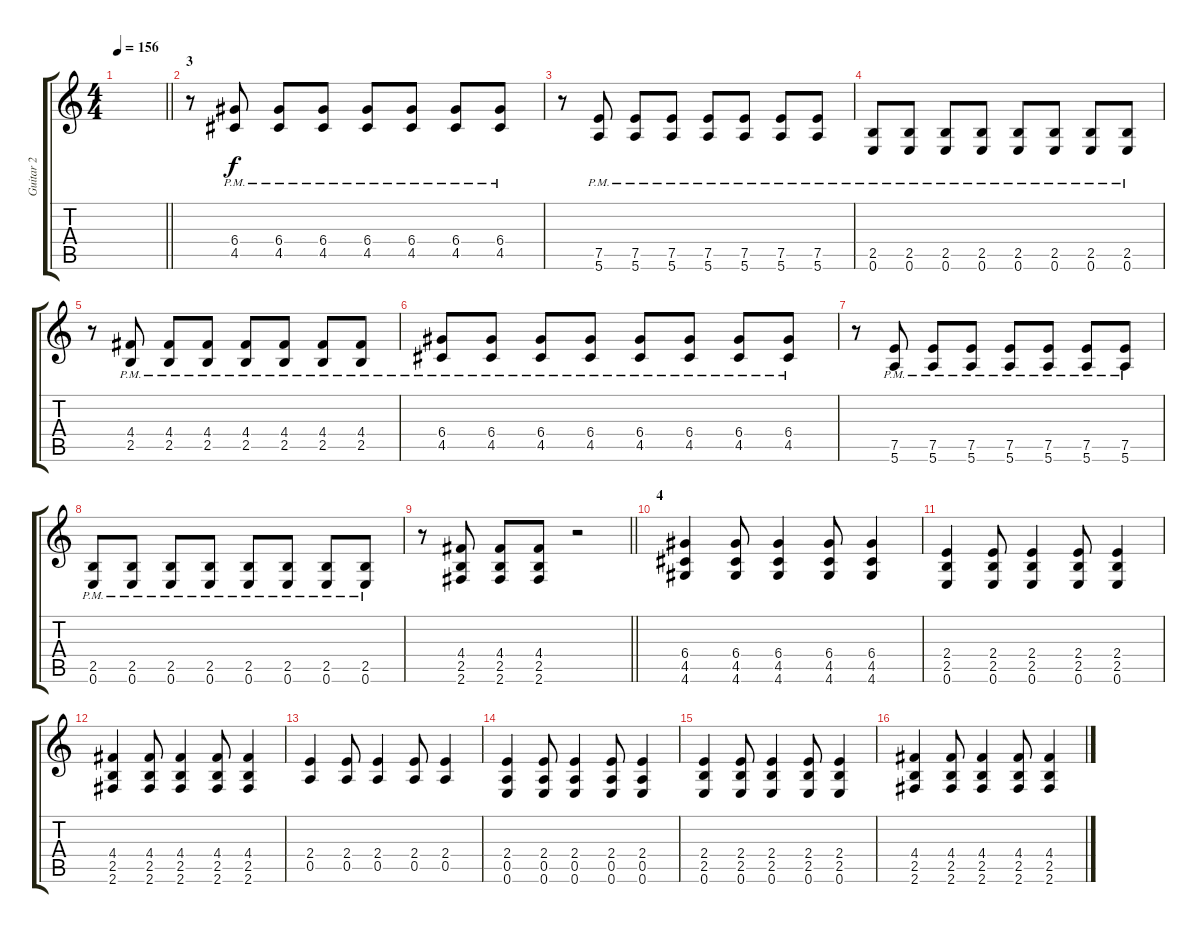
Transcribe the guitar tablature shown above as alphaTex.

\track ("Guitar 2" "Guitar 2") {instrument distortionguitar}
\staff {score tabs}
\tuning (E4 B3 G3 D3 A2 E2) {hide}
\ts (4 4)
\tempo 156
\clef g2
\barLineRight lightlight
\ks c
|
\section ("" "3")
r.8 (6.4{pm} 4.5{pm}).8 (6.4{pm} 4.5{pm}).8 (6.4{pm} 4.5{pm}).8 (6.4{pm} 4.5{pm}).8 (6.4{pm} 4.5{pm}).8 (6.4{pm} 4.5{pm}).8 (6.4{pm} 4.5{pm}).8 |
r.8 (7.5{pm} 5.6{pm}).8 (7.5{pm} 5.6{pm}).8 (7.5{pm} 5.6{pm}).8 (7.5{pm} 5.6{pm}).8 (7.5{pm} 5.6{pm}).8 (7.5{pm} 5.6{pm}).8 (7.5{pm} 5.6{pm}).8 |
(2.5{pm} 0.6{pm}).8 (2.5{pm} 0.6{pm}).8 (2.5{pm} 0.6{pm}).8 (2.5{pm} 0.6{pm}).8 (2.5{pm} 0.6{pm}).8 (2.5{pm} 0.6{pm}).8 (2.5{pm} 0.6{pm}).8 (2.5{pm} 0.6{pm}).8 |
r.8 (4.4{pm} 2.5{pm}).8 (4.4{pm} 2.5{pm}).8 (4.4{pm} 2.5{pm}).8 (4.4{pm} 2.5{pm}).8 (4.4{pm} 2.5{pm}).8 (4.4{pm} 2.5{pm}).8 (4.4{pm} 2.5{pm}).8 |
(6.4{pm} 4.5{pm}).8 (6.4{pm} 4.5{pm}).8 (6.4{pm} 4.5{pm}).8 (6.4{pm} 4.5{pm}).8 (6.4{pm} 4.5{pm}).8 (6.4{pm} 4.5{pm}).8 (6.4{pm} 4.5{pm}).8 (6.4{pm} 4.5{pm}).8 |
r.8 (7.5{pm} 5.6{pm}).8 (7.5{pm} 5.6{pm}).8 (7.5{pm} 5.6{pm}).8 (7.5{pm} 5.6{pm}).8 (7.5{pm} 5.6{pm}).8 (7.5{pm} 5.6{pm}).8 (7.5{pm} 5.6{pm}).8 |
(2.5{pm} 0.6{pm}).8 (2.5{pm} 0.6{pm}).8 (2.5{pm} 0.6{pm}).8 (2.5{pm} 0.6{pm}).8 (2.5{pm} 0.6{pm}).8 (2.5{pm} 0.6{pm}).8 (2.5{pm} 0.6{pm}).8 (2.5{pm} 0.6{pm}).8 |
\barLineRight lightlight
r.8 (4.4 2.5 2.6).8 (4.4 2.5 2.6).8 (4.4 2.5 2.6).8 r.2 |
\section ("" "4")
(6.4 4.5 4.6).4 (6.4 4.5 4.6).8 (6.4 4.5 4.6).4 (6.4 4.5 4.6).8 (6.4 4.5 4.6).4 |
(2.4 2.5 0.6).4 (2.4 2.5 0.6).8 (2.4 2.5 0.6).4 (2.4 2.5 0.6).8 (2.4 2.5 0.6).4 |
(4.4 2.5 2.6).4 (4.4 2.5 2.6).8 (4.4 2.5 2.6).4 (4.4 2.5 2.6).8 (4.4 2.5 2.6).4 |
(2.4 0.5).4 (2.4 0.5).8 (2.4 0.5).4 (2.4 0.5).8 (2.4 0.5).4 |
(2.4 0.5 0.6).4 (2.4 0.5 0.6).8 (2.4 0.5 0.6).4 (2.4 0.5 0.6).8 (2.4 0.5 0.6).4 |
(2.4 2.5 0.6).4 (2.4 2.5 0.6).8 (2.4 2.5 0.6).4 (2.4 2.5 0.6).8 (2.4 2.5 0.6).4 |
(4.4 2.5 2.6).4 (4.4 2.5 2.6).8 (4.4 2.5 2.6).4 (4.4 2.5 2.6).8 (4.4 2.5 2.6).4
